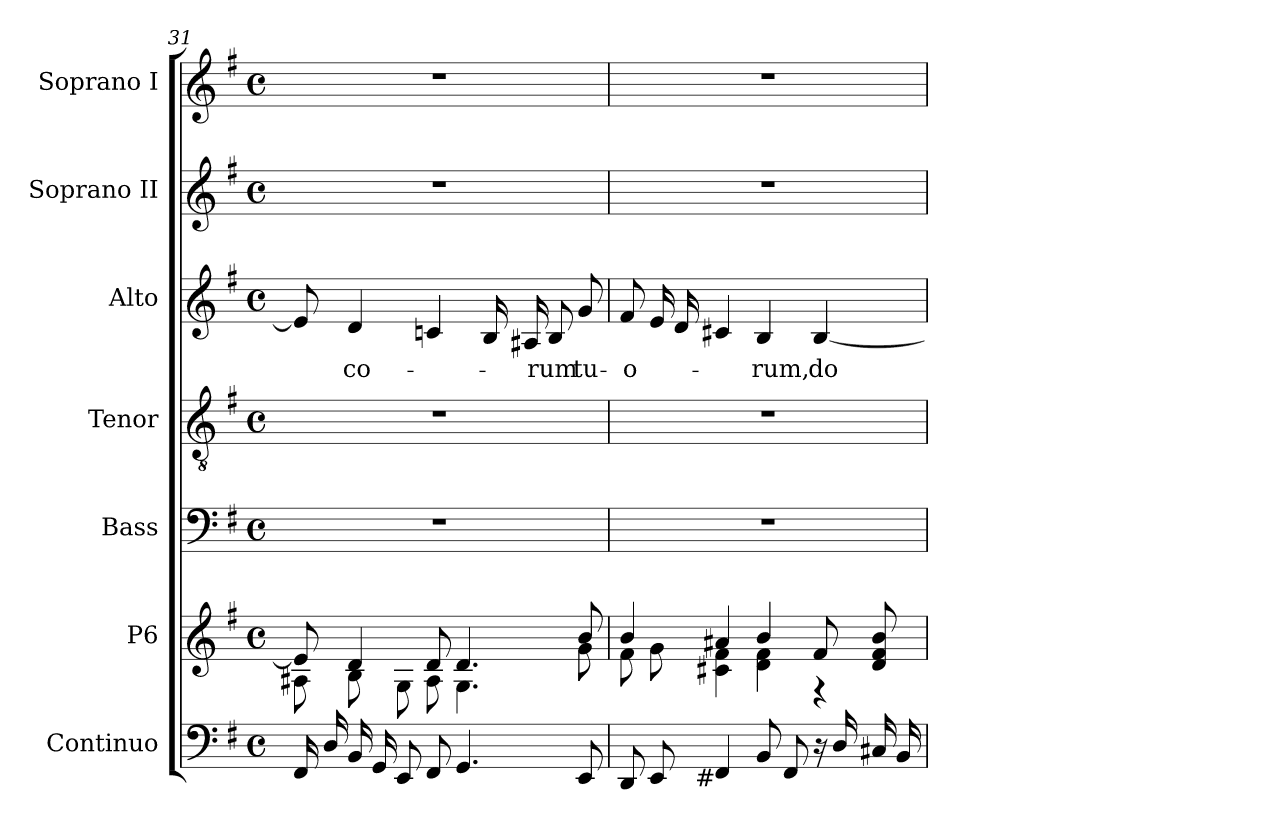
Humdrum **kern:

**kern	**kern	**kern	**kern	**kern	**text	**kern	**kern
*part7	*part6	*part5	*part4	*part3	*part3	*part2	*part1
*staff7	*staff6	*staff5	*staff4	*staff3	*staff3	*staff2	*staff1
*I"Continuo	*I"P6	*I"Bass	*I"Tenor	*I"Alto	*	*I"Soprano II	*I"Soprano I
*	*	*I'B.	*I'T.	*I'A.	*	*I'S.	*I'S.
*clefF4	*clefG2	*clefF4	*clefGv2	*clefG2	*	*clefG2	*clefG2
*	*	*	*ITrd7c12	*	*	*	*
*k[f#]	*k[f#]	*k[f#]	*k[f#]	*k[f#]	*	*k[f#]	*k[f#]
*G:	*G:	*G:	*G:	*G:	*	*G:	*G:
*M4/4	*M4/4	*M4/4	*M4/4	*M4/4	*	*M4/4	*M4/4
*met(c)	*met(c)	*met(c)	*met(c)	*met(c)	*	*met(c)	*met(c)
=31	=31	=31	=31	=31	=31	=31	=31
*	*^	*	*	*	*	*	*
16FF#i/	8ei/]	8A#Xi\	1r	1r	8ei/]	.	1r	1r
16Di/	.	.	.	.	.	.	.	.
!	!	!	!	!	!	!LO:LY:b:color=#000000	!	!
16BBi/	4di/	8Bi\	.	.	4di/	-co-	.	.
16GGi/	.	.	.	.	.	.	.	.
8EEi/	.	8Gi\	.	.	.	.	.	.
8FF#i/	8di/	8A#i\	.	.	4cni/	.	.	.
4.GGi/	4.di/	4.Gi\	.	.	.	.	.	.
.	.	.	.	.	16Bi/	.	.	.
.	.	.	.	.	16A#Xi/	.	.	.
!	!	!	!	!	!	!LO:LY:b:color=#000000	!	!
.	.	.	.	.	8Bi/	-rum	.	.
!	!	!	!	!	!	!LO:LY:b:color=#000000	!	!
8EEi/	8bi/	8gi\	.	.	8gi/	tu-	.	.
=32	=32	=32	=32	=32	=32	=32	=32	=32
!	!	!	!	!	!	!LO:LY:b:color=#000000	!	!
8DDi/	4bi/	8f#i\	1r	1r	8f#i/	-o-	1r	1r
8EEi/	.	8gi\	.	.	16ei/	.	.	.
.	.	.	.	.	16di/	.	.	.
!LO:TX:b:rj:t=#	!	!	!	!	!	!	!	!
4FF#i/	4a#Xi/	4c#Xi\ 4f#i	.	.	4c#Xi/	.	.	.
!	!	!	!	!	!	!LO:LY:b:color=#000000	!	!
8BBi/	4bi/	4di\ 4f#i	.	.	4Bi/	-rum,	.	.
8FF#i/	.	.	.	.	.	.	.	.
!	!	!	!	!	!	!LO:LY:b:color=#000000	!	!
16r	8f#i/	4r	.	.	[<4Bi/	do-	.	.
16Di/	.	.	.	.	.	.	.	.
16C#Xi/	8di/ 8f#i 8bi	.	.	.	.	.	.	.
16BBi/	.	.	.	.	.	.	.	.
*	*v	*v	*	*	*	*	*	*
=	=	=	=	=	=	=	=
*-	*-	*-	*-	*-	*-	*-	*-
